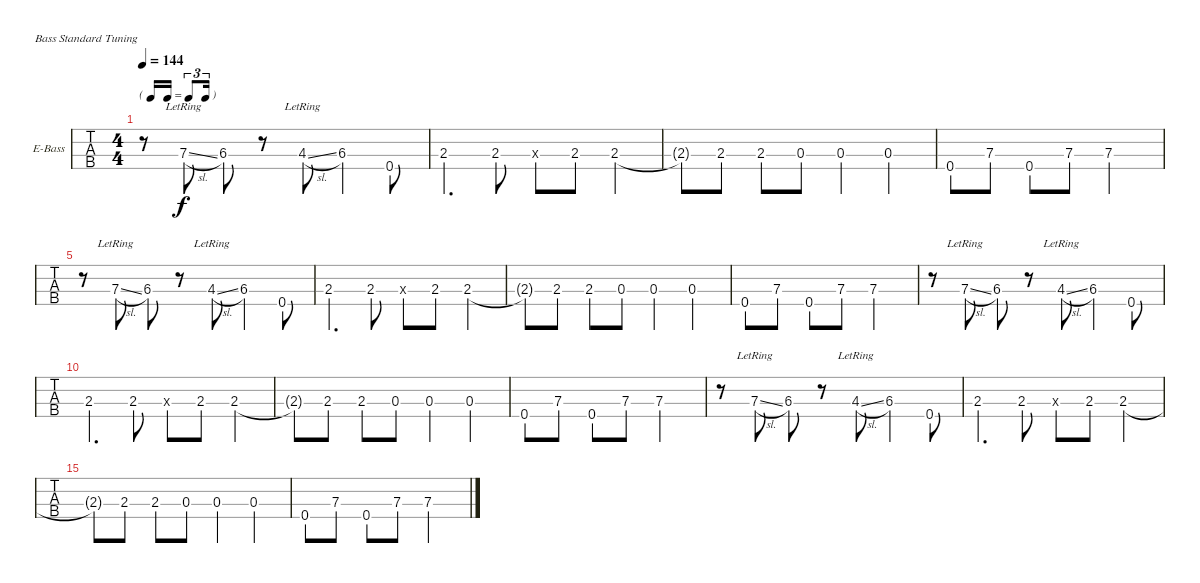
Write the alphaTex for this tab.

\bracketExtendMode nobrackets
\firstSystemTrackNameOrientation horizontal
\otherSystemsTrackNameOrientation horizontal
\defaultBarNumberDisplay FirstOfSystem
\track ("Electric Bass" "E-Bass") {instrument electricbassfinger}
\staff {tabs}
\tuning (G2 D2 A1 E1)
\ts (4 4)
\tf triplet16th
\tempo 144
\clef f4
\scale
0.333333
\ks c#minor
r.8{dy f} 7.3{sl lr}.8 6.3.8 r.8 4.3{sl lr}.8 6.3.4 0.4.8 |
\scale
0.333333 2.3.4{d} 2.3.8 0.3{x}.8 2.3.8 2.3.4 |
\scale
0.333333 2.3{t}.8 2.3.8 2.3.8 0.3.8 0.3.4 0.3.4 |
\scale
0.333333
\ks e
0.4.8 7.3.8 0.4.8 7.3.8 7.3.2 |
\scale
0.333333
\ks c#minor
r.8 7.3{sl lr}.8 6.3.8 r.8 4.3{sl lr}.8 6.3.4 0.4.8 |
\scale
0.333333 2.3.4{d} 2.3.8 0.3{x}.8 2.3.8 2.3.4 |
\scale
0.333333 2.3{t}.8 2.3.8 2.3.8 0.3.8 0.3.4 0.3.4 |
\scale
0.333333
\ks e
0.4.8 7.3.8 0.4.8 7.3.8 7.3.2 |
\scale
0.333333
\ks c#minor
r.8 7.3{sl lr}.8 6.3.8 r.8 4.3{sl lr}.8 6.3.4 0.4.8 |
\scale
0.333333 2.3.4{d} 2.3.8 0.3{x}.8 2.3.8 2.3.4 |
\scale
0.333333 2.3{t}.8 2.3.8 2.3.8 0.3.8 0.3.4 0.3.4 |
\scale
0.333333
\ks e
0.4.8 7.3.8 0.4.8 7.3.8 7.3.2 |
\scale
0.333333
\ks c#minor
r.8 7.3{sl lr}.8 6.3.8 r.8 4.3{sl lr}.8 6.3.4 0.4.8 |
\scale
0.333333 2.3.4{d} 2.3.8 0.3{x}.8 2.3.8 2.3.4 |
\scale
0.333333 2.3{t}.8 2.3.8 2.3.8 0.3.8 0.3.4 0.3.4 |
\scale
0.333333
\ks e
0.4.8 7.3.8 0.4.8 7.3.8 7.3.2
